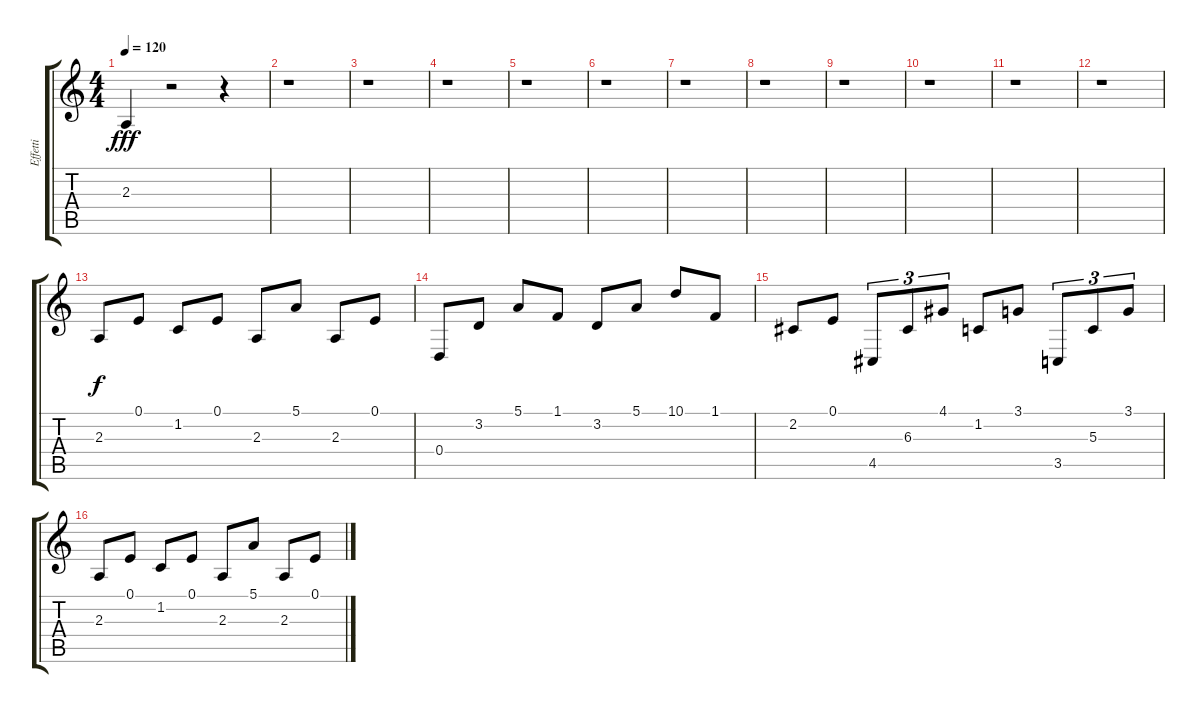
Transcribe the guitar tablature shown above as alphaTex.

\track ("Effetti" "Effetti") {instrument fx2soundtrack}
\staff {score tabs}
\tuning (E4 B3 G3 D3 A2 E2) {hide}
\ts (4 4)
\tempo 120
\clef g2
\ks c
2.3.4{dy fff} r.2 r.4 |
r.1 |
r.1 |
r.1 |
r.1 |
r.1 |
r.1 |
r.1 |
r.1 |
r.1 |
r.1 |
r.1 |
2.3.8{dy f} 0.1.8 1.2.8 0.1.8 2.3.8 5.1.8 2.3.8 0.1.8 |
0.4.8 3.2.8 5.1.8 1.1.8 3.2.8 5.1.8 10.1.8 1.1.8 |
2.2.8 0.1.8 4.5.8{tu (3 2)} 6.3.8{tu (3 2)} 4.1.8{tu (3 2)} 1.2.8 3.1.8 3.5.8{tu (3 2)} 5.3.8{tu (3 2)} 3.1.8{tu (3 2)} |
2.3.8 0.1.8 1.2.8 0.1.8 2.3.8 5.1.8 2.3.8 0.1.8
